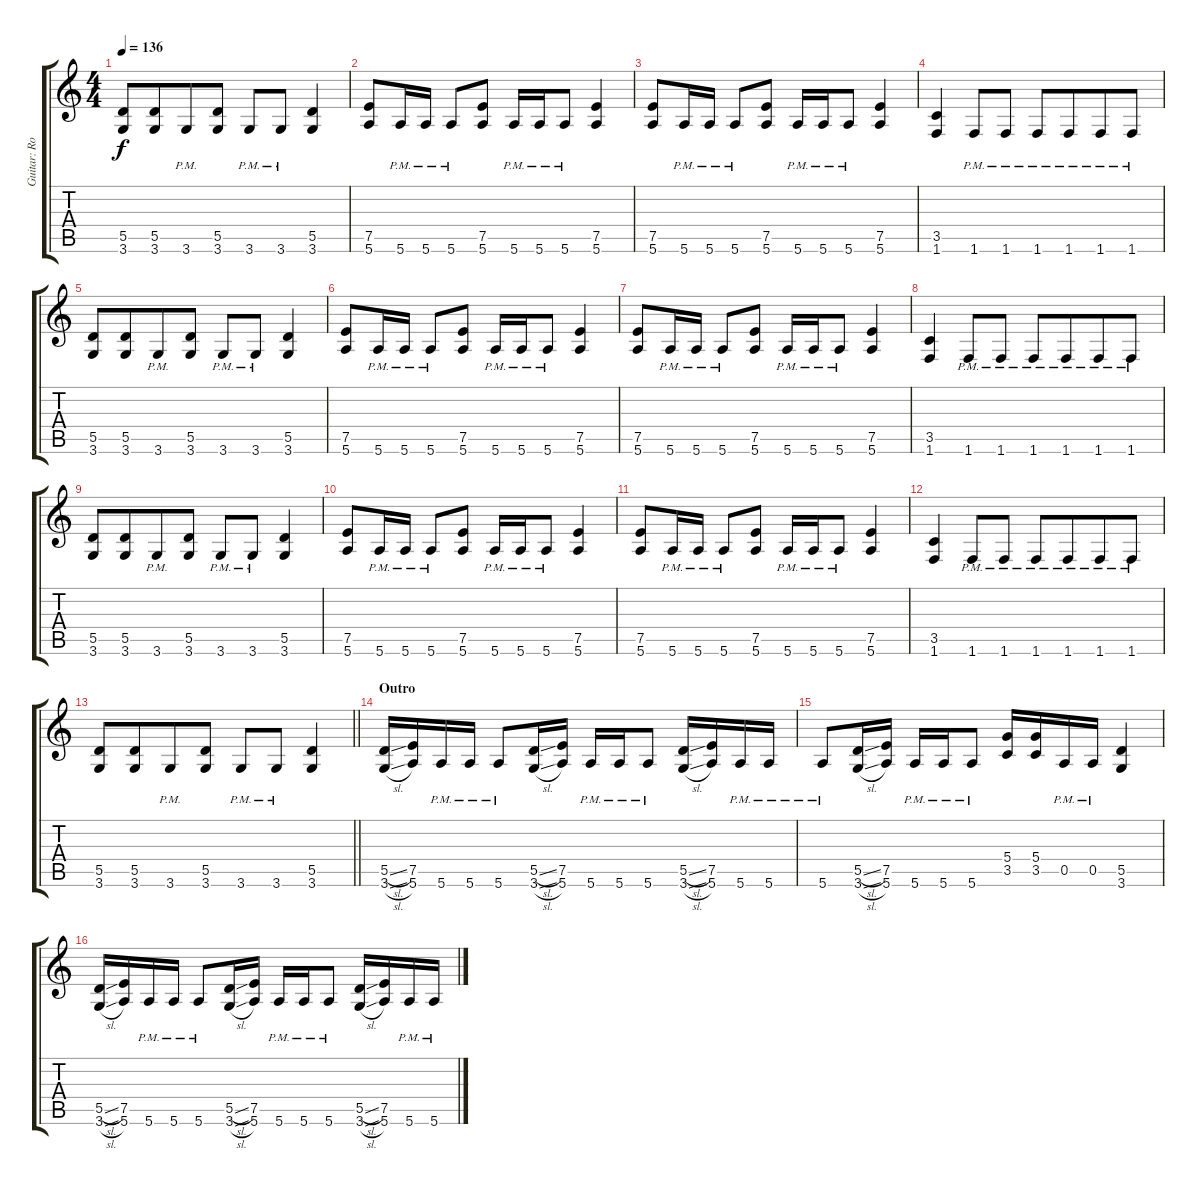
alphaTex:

\track ("Guitar: Rob" "Guitar: Ro") {instrument distortionguitar}
\staff {score tabs}
\tuning (E4 B3 G3 D3 A2 E2) {hide}
\ts (4 4)
\tempo 136
\clef g2
\ks c
(5.5 3.6).8{dy f} (5.5 3.6).8{beam merge} 3.6{pm}.8 (5.5 3.6).8 3.6{pm}.8{beam merge} 3.6{pm}.8 (5.5 3.6).4 |
(7.5 5.6).8 5.6{pm}.16 5.6{pm}.16 5.6{pm}.8 (7.5 5.6).8 5.6{pm}.16 5.6{pm}.16 5.6{pm}.8 (7.5 5.6).4 |
(7.5 5.6).8 5.6{pm}.16 5.6{pm}.16 5.6{pm}.8 (7.5 5.6).8 5.6{pm}.16 5.6{pm}.16 5.6{pm}.8 (7.5 5.6).4 |
(3.5 1.6).4 1.6{pm}.8 1.6{pm}.8 1.6{pm}.8 1.6{pm}.8{beam merge} 1.6{pm}.8 1.6{pm}.8 |
(5.5 3.6).8 (5.5 3.6).8{beam merge} 3.6{pm}.8 (5.5 3.6).8 3.6{pm}.8{beam merge} 3.6{pm}.8 (5.5 3.6).4 |
(7.5 5.6).8 5.6{pm}.16 5.6{pm}.16 5.6{pm}.8 (7.5 5.6).8 5.6{pm}.16 5.6{pm}.16 5.6{pm}.8 (7.5 5.6).4 |
(7.5 5.6).8 5.6{pm}.16 5.6{pm}.16 5.6{pm}.8 (7.5 5.6).8 5.6{pm}.16 5.6{pm}.16 5.6{pm}.8 (7.5 5.6).4 |
(3.5 1.6).4 1.6{pm}.8 1.6{pm}.8 1.6{pm}.8 1.6{pm}.8{beam merge} 1.6{pm}.8 1.6{pm}.8 |
(5.5 3.6).8 (5.5 3.6).8{beam merge} 3.6{pm}.8 (5.5 3.6).8 3.6{pm}.8{beam merge} 3.6{pm}.8 (5.5 3.6).4 |
(7.5 5.6).8 5.6{pm}.16 5.6{pm}.16 5.6{pm}.8 (7.5 5.6).8 5.6{pm}.16 5.6{pm}.16 5.6{pm}.8 (7.5 5.6).4 |
(7.5 5.6).8 5.6{pm}.16 5.6{pm}.16 5.6{pm}.8 (7.5 5.6).8 5.6{pm}.16 5.6{pm}.16 5.6{pm}.8 (7.5 5.6).4 |
(3.5 1.6).4 1.6{pm}.8 1.6{pm}.8 1.6{pm}.8 1.6{pm}.8{beam merge} 1.6{pm}.8 1.6{pm}.8 |
\barLineRight lightlight
(5.5 3.6).8 (5.5 3.6).8{beam merge} 3.6{pm}.8 (5.5 3.6).8 3.6{pm}.8{beam merge} 3.6{pm}.8 (5.5 3.6).4 |
\section ("" "Outro")
(5.5{sl} 3.6{sl}).16 (7.5 5.6).16 5.6{pm}.16 5.6{pm}.16 5.6{pm}.8 (5.5{sl} 3.6{sl}).16 (7.5 5.6).16 5.6{pm}.16 5.6{pm}.16 5.6{pm}.8 (5.5{sl} 3.6{sl}).16 (7.5 5.6).16 5.6{pm}.16 5.6{pm}.16 |
5.6{pm}.8 (5.5{sl} 3.6{sl}).16 (7.5 5.6).16 5.6{pm}.16 5.6{pm}.16 5.6{pm}.8 (5.4 3.5).16 (5.4 3.5).16 0.5{pm}.16 0.5{pm}.16 (5.5 3.6).4 |
(5.5{sl} 3.6{sl}).16 (7.5 5.6).16 5.6{pm}.16 5.6{pm}.16 5.6{pm}.8 (5.5{sl} 3.6{sl}).16 (7.5 5.6).16 5.6{pm}.16 5.6{pm}.16 5.6{pm}.8 (5.5{sl} 3.6{sl}).16 (7.5 5.6).16 5.6{pm}.16 5.6{pm}.16
